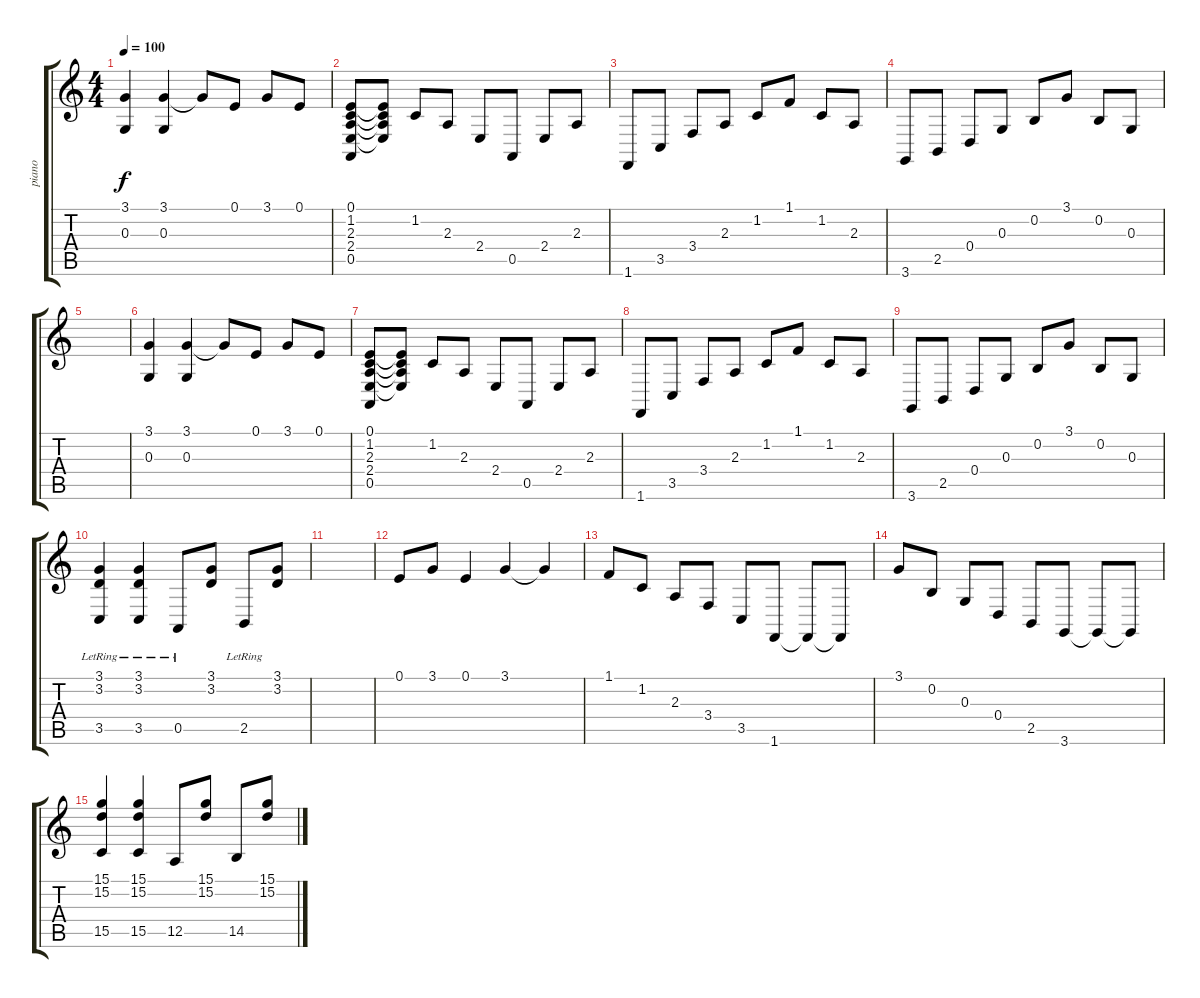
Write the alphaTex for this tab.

\track ("piano" "piano") {instrument acousticgrandpiano}
\staff {score tabs}
\tuning (E4 B3 G3 D3 A2 E2) {hide}
\ts (4 4)
\tempo 100
\clef g2
\ks c
(3.1 0.3).4{dy f instrument acousticgrandpiano} (3.1 0.3).4 3.1{t}.8 0.1.8 3.1.8 0.1.8 |
(0.1 1.2 2.3 2.4 0.5).8 (0.1{t} 1.2{t} 2.3{t} 2.4{t}).8 1.2.8 2.3.8 2.4.8 0.5.8 2.4.8 2.3.8 |
1.6.8 3.5.8 3.4.8 2.3.8 1.2.8 1.1.8 1.2.8 2.3.8 |
3.6.8 2.5.8 0.4.8 0.3.8 0.2.8 3.1.8 0.2.8 0.3.8 |
|
(3.1 0.3).4 (3.1 0.3).4 3.1{t}.8 0.1.8 3.1.8 0.1.8 |
(0.1 1.2 2.3 2.4 0.5).8 (0.1{t} 1.2{t} 2.3{t} 2.4{t}).8 1.2.8 2.3.8 2.4.8 0.5.8 2.4.8 2.3.8 |
1.6.8 3.5.8 3.4.8 2.3.8 1.2.8 1.1.8 1.2.8 2.3.8 |
3.6.8 2.5.8 0.4.8 0.3.8 0.2.8 3.1.8 0.2.8 0.3.8 |
(3.1 3.2 3.5{lr}).4 (3.1 3.2 3.5{lr}).4 0.5{lr}.8 (3.1 3.2).8 2.5{lr}.8 (3.1 3.2).8 |
|
0.1.8 3.1.8 0.1.4 3.1.4 3.1{t}.4 |
1.1.8 1.2.8 2.3.8 3.4.8 3.5.8 1.6.8 1.6{t}.8 1.6{t}.8 |
3.1.8 0.2.8 0.3.8 0.4.8 2.5.8 3.6.8 3.6{t}.8 3.6{t}.8 |
(15.1 15.2 15.5).4 (15.1 15.2 15.5).4 12.5.8 (15.1 15.2).8 14.5.8 (15.1 15.2).8
